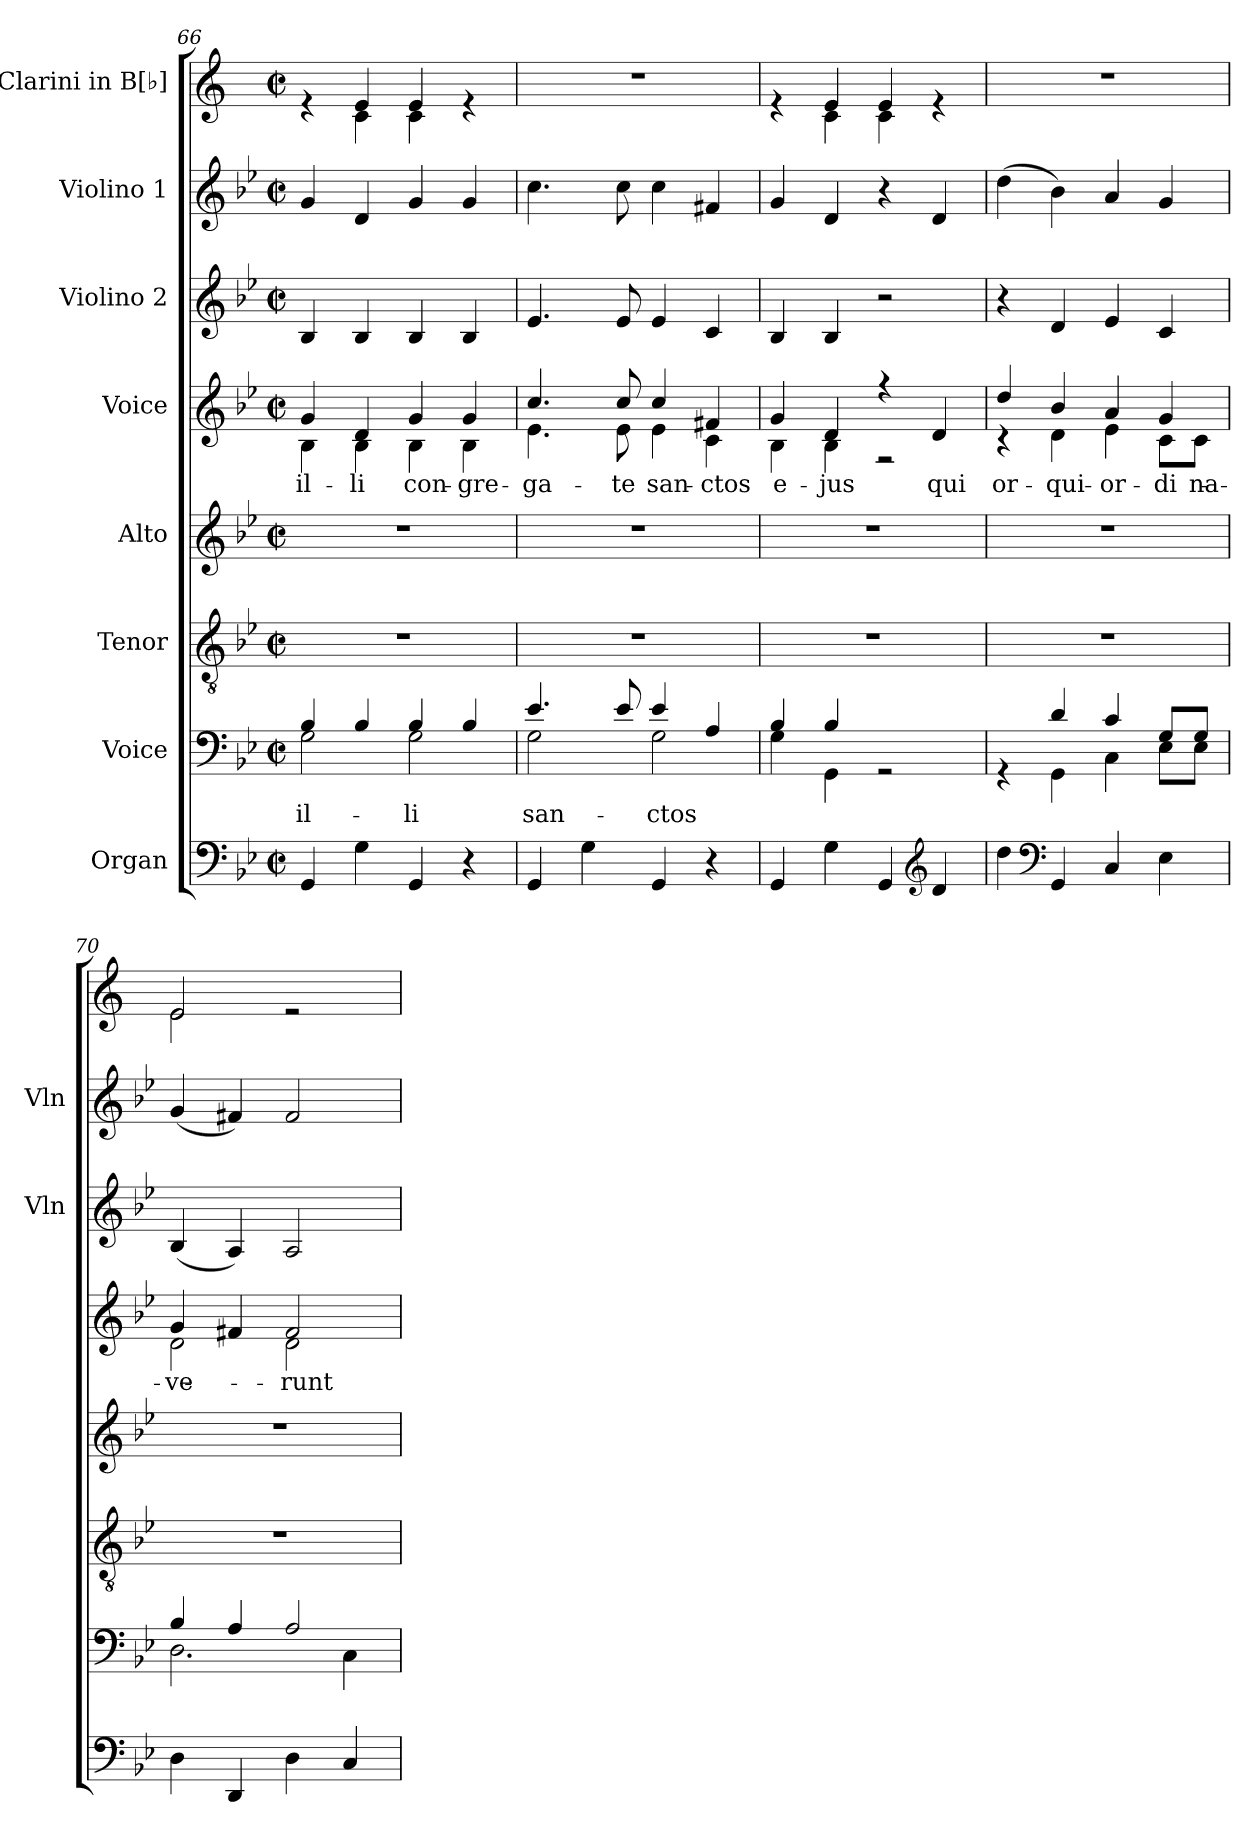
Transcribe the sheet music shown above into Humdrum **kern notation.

**kern	**kern	**text	**kern	**kern	**kern	**text	**kern	**kern	**kern
*part8	*part7	*part7	*part6	*part5	*part4	*part4	*part3	*part2	*part1
*staff8	*staff7	*staff7	*staff6	*staff5	*staff4	*staff4	*staff3	*staff2	*staff1
*I"Organ	*I"Voice	*	*I"Tenor	*I"Alto	*I"Voice	*	*I"Violino 2	*I"Violino 1	*I"Clarini in B[♭]
*	*	*	*	*	*	*	*I'Vln	*I'Vln	*
*clefF4	*clefF4	*	*clefGv2	*clefG2	*clefG2	*	*clefG2	*clefG2	*clefG2
*	*	*	*	*	*	*	*	*	*ITrd1c2
*k[b-e-]	*k[b-e-]	*	*k[b-e-]	*k[b-e-]	*k[b-e-]	*	*k[b-e-]	*k[b-e-]	*k[b-e-]
*M2/2	*M2/2	*	*M2/2	*M2/2	*M2/2	*	*M2/2	*M2/2	*M2/2
*met(c|)	*met(c|)	*	*met(c|)	*met(c|)	*met(c|)	*	*met(c|)	*met(c|)	*met(c|)
=66	=66	=66	=66	=66	=66	=66	=66	=66	=66
*	*^	*	*	*	*	*	*	*	*
!	!	!	!LO:LY:b	!	!	!	!LO:LY:b	!	!	!
*	*	*	*	*	*	*^	*	*	*	*^
4GG/	4B-/	2G\	il-	1r	1r	4g/	4B-\	il-	4B-/	4g/	4re	4ryy
!	!	!	!	!	!	!	!	!LO:LY:b	!	!	!	!
4G\	4B-/	.	.	.	.	4d/	4B-\	-li	4B-/	4d/	4d/	4B-\
!	!	!	!LO:LY:b	!	!	!	!	!LO:LY:b	!	!	!	!
4GG/	4B-/	2G\	-li	.	.	4g/	4B-\	con-	4B-/	4g/	4d/	4B-\
!	!	!	!	!	!	!	!	!LO:LY:b	!	!	!	!
4r	4B-/	.	.	.	.	4g/	4B-\	-gre-	4B-/	4g/	4re	4ryy
!!LO:PB:g=z
=67	=67	=67	=67	=67	=67	=67	=67	=67	=67	=67	=67	=67
!	!	!	!LO:LY:b	!	!	!	!	!LO:LY:b	!	!	!	!
*	*	*	*	*	*	*	*	*	*	*	*v	*v
4GG/	4.e-/	2G\	san-	1r	1r	4.cc/	4.e-\	-ga-	4.e-/	4.cc\	1r
4G\	.	.	.	.	.	.	.	.	.	.	.
!	!	!	!	!	!	!	!	!LO:LY:b	!	!	!
.	8e-/	.	.	.	.	8cc/	8e-\	-te	8e-/	8cc\	.
!	!	!	!LO:LY:b	!	!	!	!	!LO:LY:b	!	!	!
4GG/	4e-/	2G\	-ctos	.	.	4cc/	4e-\	san-	4e-/	4cc\	.
!	!	!	!	!	!	!	!	!LO:LY:b	!	!	!
4r	4A/	.	.	.	.	4f#X/	4c\	-ctos	4c/	4f#X/	.
=68	=68	=68	=68	=68	=68	=68	=68	=68	=68	=68	=68
!	!	!	!	!	!	!	!	!LO:LY:b	!	!	!
*	*	*	*	*	*	*	*	*	*	*	*^
4GG/	4B-/	4G\	.	1r	1r	4g/	4B-\	e-	4B-/	4g/	4re	4ryy
!	!	!	!	!	!	!	!	!LO:LY:b	!	!	!	!
4G\	4B-/	4GG\	.	.	.	4d/	4B-\	-jus	4B-/	4d/	4d/	4B-\
4GG/	2rGG	2ryy	.	.	.	4r	2r	.	2r	4r	4d/	4B-\
*clefG2	*	*	*	*	*	*	*	*	*	*	*	*
!	!	!	!	!	!	!	!	!LO:LY:b	!	!	!	!
4d/	.	.	.	.	.	4d/	.	qui	.	4d/	4re	4ryy
=69	=69	=69	=69	=69	=69	=69	=69	=69	=69	=69	=69	=69
!	!	!	!	!	!	!	!	!LO:LY:b	!	!	!	!
*	*	*	*	*	*	*	*	*	*	*	*v	*v
4dd\	4rGG	4ryy	.	1r	1r	4dd/	4r	or-	4r	(4dd\	1r
*clefF4	*	*	*	*	*	*	*	*	*	*	*
!	!	!	!	!	!	!	!	!LO:LY:b	!	!	!
4GG/	4d/	4GG\	.	.	.	4b-/	4d\	qui-	4d/	4b-\)	.
!	!	!	!	!	!	!	!	!LO:LY:b	!	!	!
!	!	!	!	!	!	!	!	!LO:LY:b	!	!	!
4C/	4c/	4C\	.	.	.	4a/	4e-\	-or-	4e-/	4a/	.
!	!	!	!	!	!	!	!	!LO:LY:b	!	!	!
!	!	!	!	!	!	!	!	!LO:LY:b	!	!	!
4E-\	8G/L	8E-\L	.	.	.	4g/	8c\L	di-	4c/	4g/	.
!	!	!	!	!	!	!	!	!LO:LY:b	!	!	!
.	8G/J	8E-\J	.	.	.	.	8c\J	-na-	.	.	.
=70	=70	=70	=70	=70	=70	=70	=70	=70	=70	=70	=70
!	!	!	!	!	!	!	!	!LO:LY:b	!	!	!
!	!	!	!	!	!	!	!	!LO:LY:b	!	!	!
*	*	*	*	*	*	*	*	*	*	*	*^
4D\	4B-/	2.D\	.	1r	1r	4g/	2d\	-ve-	(4B-/	(4g/	2d/	2d\
4DD/	4A/	.	.	.	.	4f#X/	.	.	4A/)	4f#X/)	.	.
!	!	!	!	!	!	!	!	!LO:LY:b	!	!	!	!
!	!	!	!	!	!	!	!	!LO:LY:b	!	!	!	!
4D\	2A/	.	.	.	.	2f#/	2d\	-runt	2A/	2f#/	2re	2ryy
4C/	.	4C\	.	.	.	.	.	.	.	.	.	.
*	*v	*v	*	*	*	*v	*v	*	*	*	*v	*v
=	=	=	=	=	=	=	=	=	=
*-	*-	*-	*-	*-	*-	*-	*-	*-	*-
